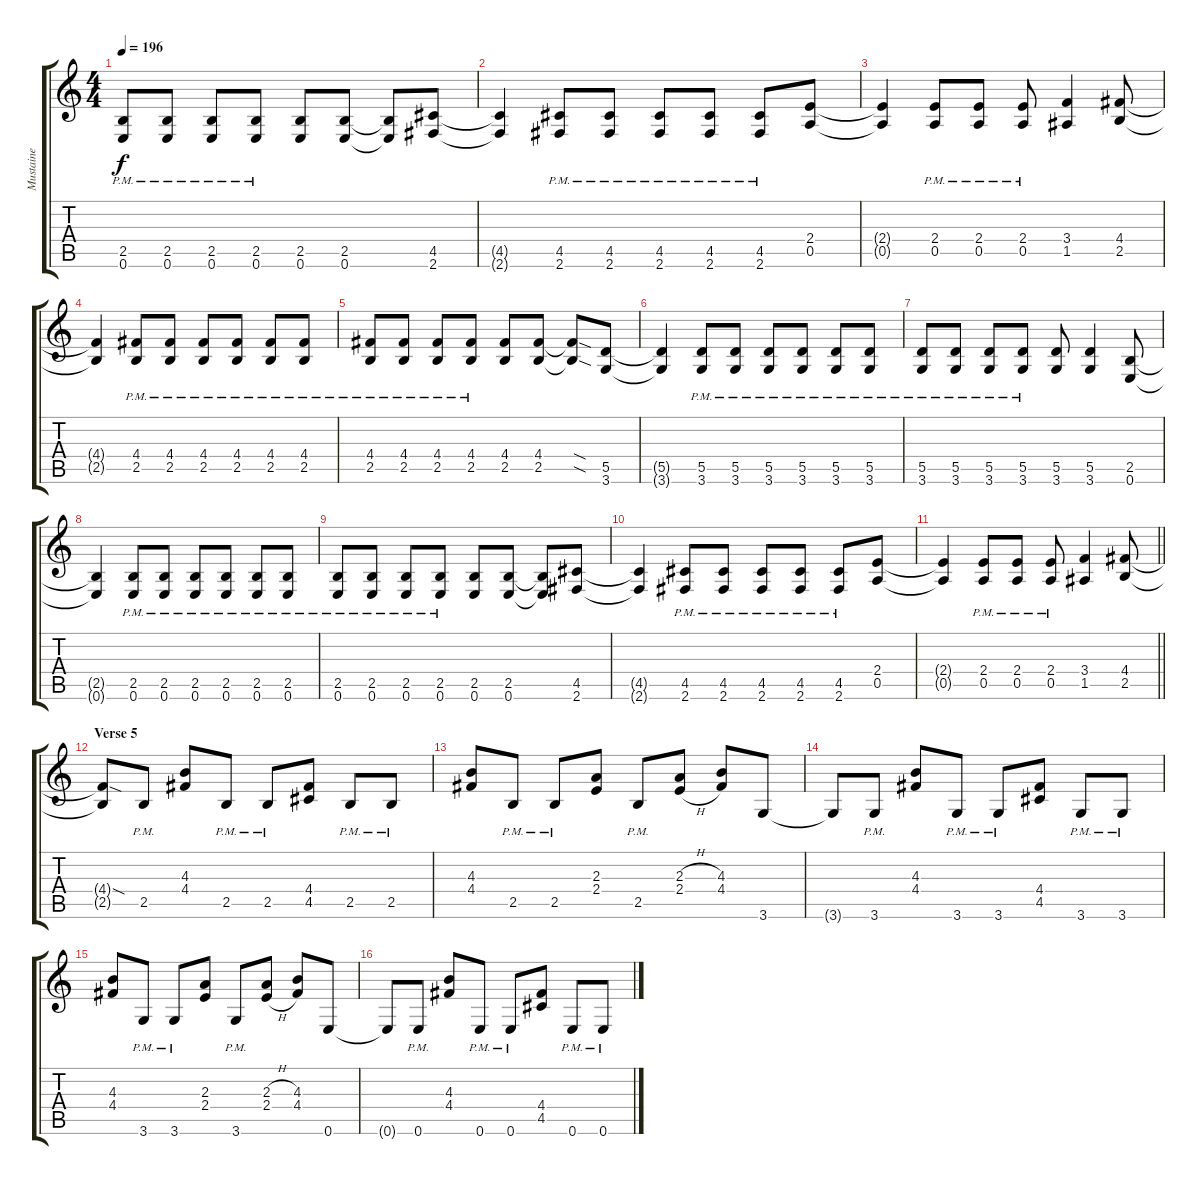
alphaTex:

\track ("Mustaine" "Mustaine") {instrument distortionguitar}
\staff {score tabs}
\tuning (E4 B3 G3 D3 A2 E2) {hide}
\ts (4 4)
\tempo 196
\clef g2
\ks c
(2.5{pm} 0.6{pm}).8{dy f} (2.5{pm} 0.6{pm}).8 (2.5{pm} 0.6{pm}).8 (2.5{pm} 0.6{pm}).8 (2.5 0.6).8 (2.5 0.6).8 (2.5{t} 0.6{t}).8 (4.5 2.6).8 |
(4.5{t} 2.6{t}).4 (4.5{pm} 2.6{pm}).8 (4.5{pm} 2.6{pm}).8 (4.5{pm} 2.6{pm}).8 (4.5{pm} 2.6{pm}).8 (4.5{pm} 2.6{pm}).8 (2.4 0.5).8 |
(2.4{t} 0.5{t}).4 (2.4{pm} 0.5{pm}).8 (2.4{pm} 0.5{pm}).8 (2.4{pm} 0.5{pm}).8 (3.4 1.5).4 (4.4 2.5).8 |
(4.4{t} 2.5{t}).4 (4.4{pm} 2.5{pm}).8 (4.4{pm} 2.5{pm}).8 (4.4{pm} 2.5{pm}).8 (4.4{pm} 2.5{pm}).8 (4.4{pm} 2.5{pm}).8 (4.4{pm} 2.5{pm}).8 |
(4.4{pm} 2.5{pm}).8 (4.4{pm} 2.5{pm}).8 (4.4{pm} 2.5{pm}).8 (4.4{pm} 2.5{pm}).8 (4.4 2.5).8 (4.4 2.5).8 (4.4{sod t} 2.5{sod t}).8 (5.5 3.6).8 |
(5.5{t} 3.6{t}).4 (5.5{pm} 3.6{pm}).8 (5.5{pm} 3.6{pm}).8 (5.5{pm} 3.6{pm}).8 (5.5{pm} 3.6{pm}).8 (5.5{pm} 3.6{pm}).8 (5.5{pm} 3.6{pm}).8 |
(5.5{pm} 3.6{pm}).8 (5.5{pm} 3.6{pm}).8 (5.5{pm} 3.6{pm}).8 (5.5{pm} 3.6{pm}).8 (5.5 3.6).8 (5.5 3.6).4 (2.5 0.6).8 |
(2.5{t} 0.6{t}).4 (2.5{pm} 0.6{pm}).8 (2.5{pm} 0.6{pm}).8 (2.5{pm} 0.6{pm}).8 (2.5{pm} 0.6{pm}).8 (2.5{pm} 0.6{pm}).8 (2.5{pm} 0.6{pm}).8 |
(2.5{pm} 0.6{pm}).8 (2.5{pm} 0.6{pm}).8 (2.5{pm} 0.6{pm}).8 (2.5{pm} 0.6{pm}).8 (2.5 0.6).8 (2.5 0.6).8 (2.5{t} 0.6{t}).8 (4.5 2.6).8 |
(4.5{t} 2.6{t}).4 (4.5{pm} 2.6{pm}).8 (4.5{pm} 2.6{pm}).8 (4.5{pm} 2.6{pm}).8 (4.5{pm} 2.6{pm}).8 (4.5{pm} 2.6{pm}).8 (2.4 0.5).8 |
\barLineRight lightlight
(2.4{t} 0.5{t}).4 (2.4{pm} 0.5{pm}).8 (2.4{pm} 0.5{pm}).8 (2.4{pm} 0.5{pm}).8 (3.4 1.5).4 (4.4 2.5).8 |
\section ("" "Verse 5")
(4.4{sod t} 2.5{t}).8 2.5{pm}.8 (4.3 4.4).8 2.5{pm}.8 2.5{pm}.8 (4.4 4.5).8 2.5{pm}.8 2.5{pm}.8 |
(4.3 4.4).8 2.5{pm}.8 2.5{pm}.8 (2.3 2.4).8 2.5{pm}.8 (2.3{h} 2.4{h}).8 (4.3 4.4).8 3.6.8 |
3.6{t}.8 3.6{pm}.8 (4.3 4.4).8 3.6{pm}.8 3.6{pm}.8 (4.4 4.5).8 3.6{pm}.8 3.6{pm}.8 |
(4.3 4.4).8 3.6{pm}.8 3.6{pm}.8 (2.3 2.4).8 3.6{pm}.8 (2.3{h} 2.4{h}).8 (4.3 4.4).8 0.6.8 |
0.6{t}.8 0.6{pm}.8 (4.3 4.4).8 0.6{pm}.8 0.6{pm}.8 (4.4 4.5).8 0.6{pm}.8 0.6{pm}.8
